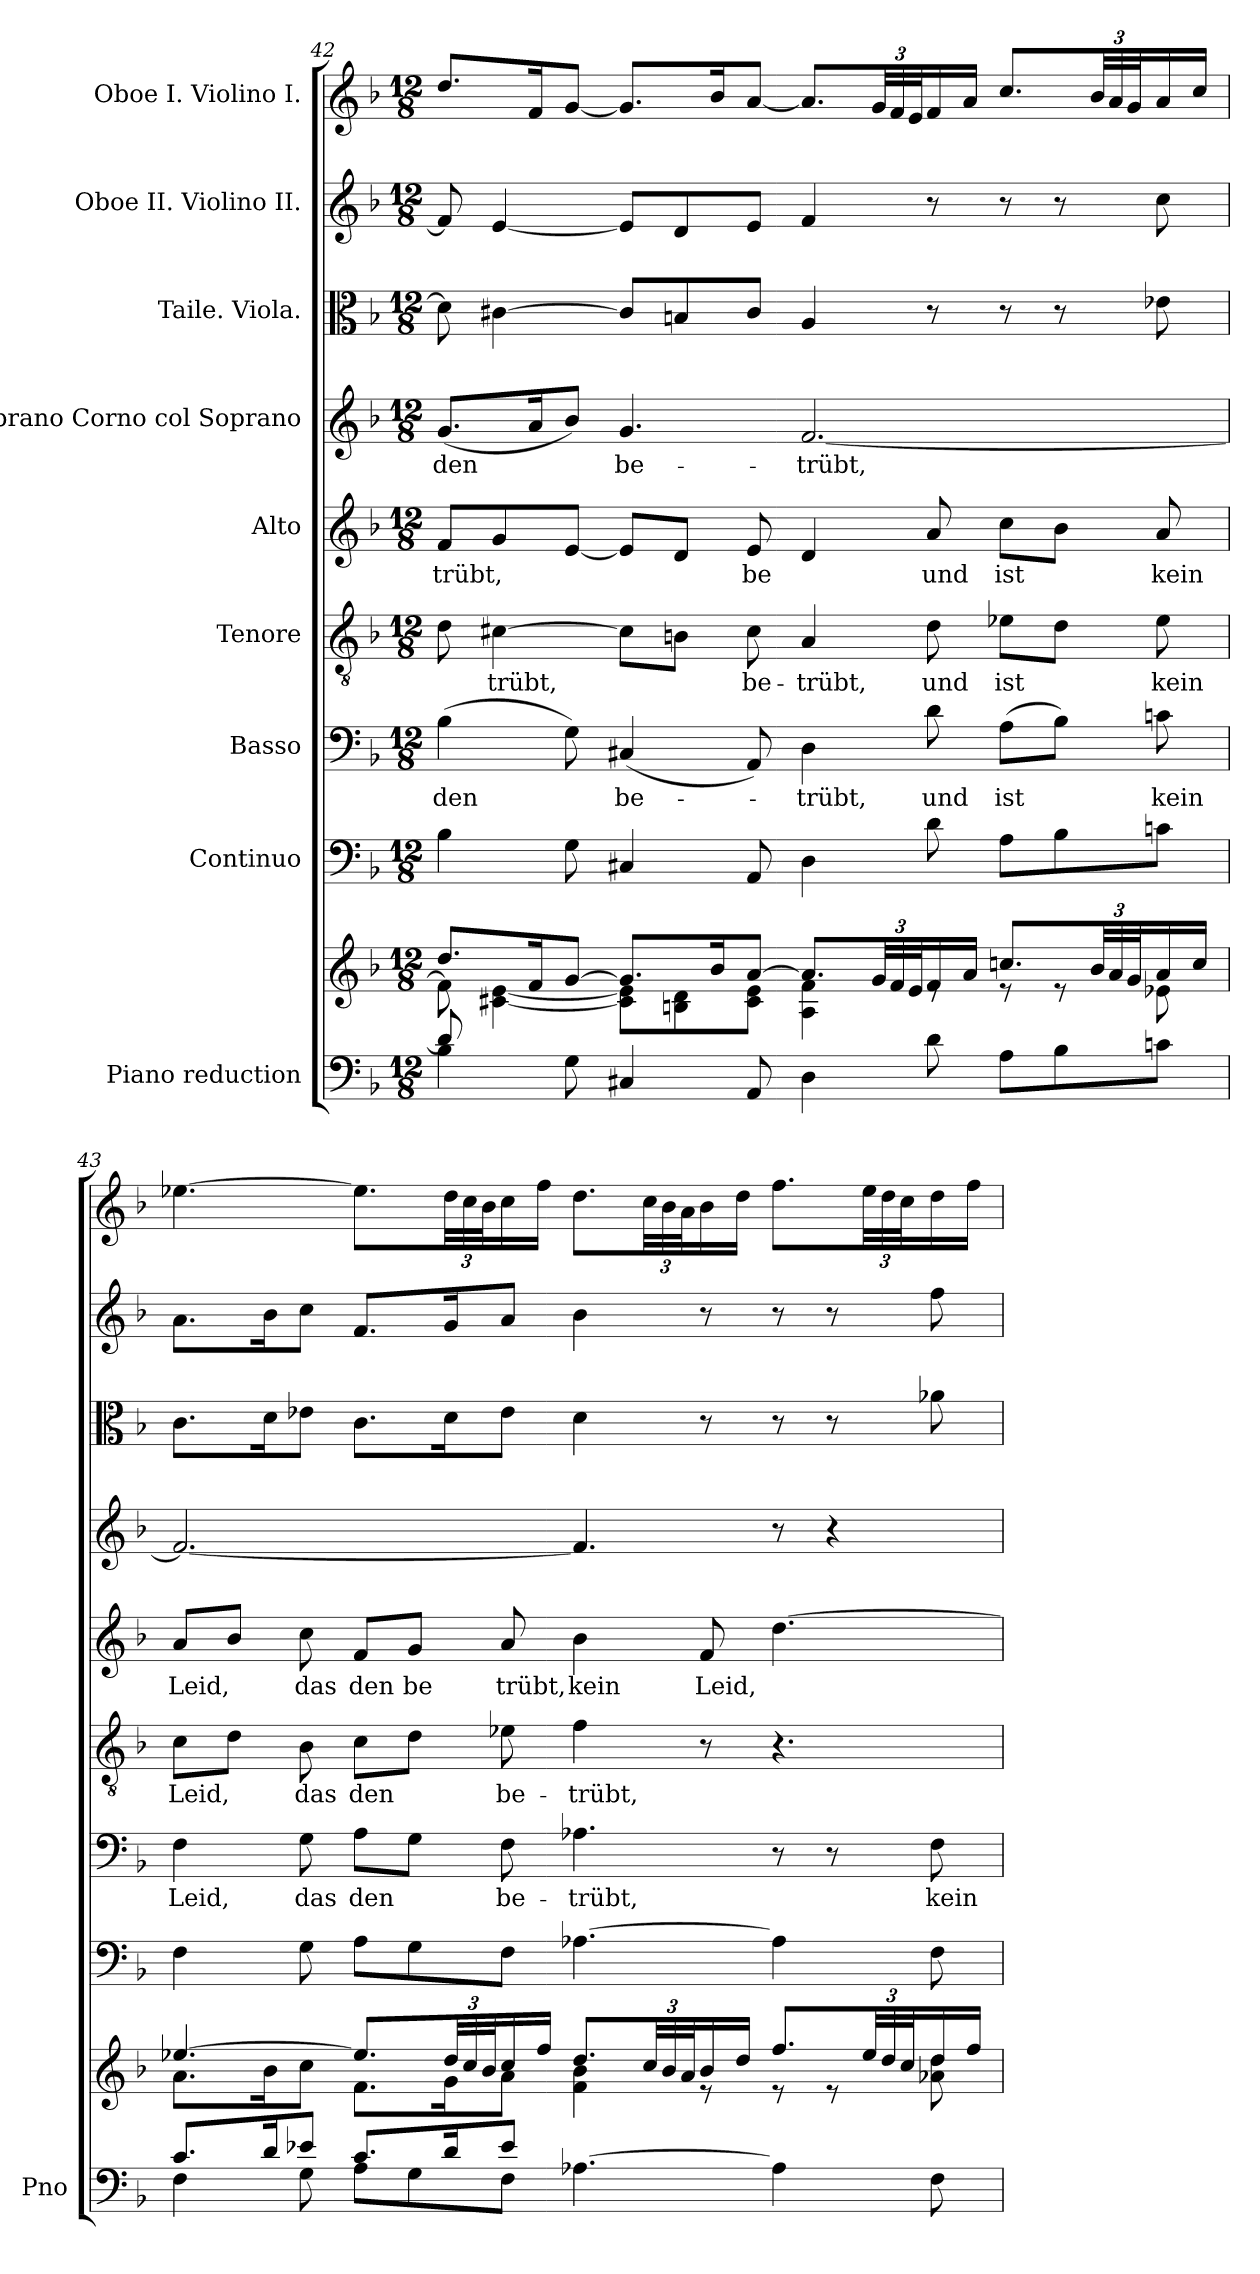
**kern	**kern	**kern	**kern	**text	**kern	**text	**kern	**text	**kern	**text	**kern	**kern	**kern
*part9	*part9	*part8	*part7	*part7	*part6	*part6	*part5	*part5	*part4	*part4	*part3	*part2	*part1
*staff10	*staff9	*staff8	*staff7	*staff7	*staff6	*staff6	*staff5	*staff5	*staff4	*staff4	*staff3	*staff2	*staff1
*I"Piano reduction	*	*I"Continuo	*I"Basso	*	*I"Tenore	*	*I"Alto	*	*I"Soprano Corno col Soprano	*	*I"Taile. Viola.	*I"Oboe II. Violino II.	*I"Oboe I. Violino I.
*I'Pno	*	*	*	*	*	*	*	*	*	*	*	*	*
!!LO:PB:g=z
*clefF4	*clefG2	*clefF4	*clefF4	*	*clefGv2	*	*clefG2	*	*clefG2	*	*clefC3	*clefG2	*clefG2
*k[b-]	*k[b-]	*k[b-]	*k[b-]	*	*k[b-]	*	*k[b-]	*	*k[b-]	*	*k[b-]	*k[b-]	*k[b-]
*M12/8	*M12/8	*M12/8	*M12/8	*	*M12/8	*	*M12/8	*	*M12/8	*	*M12/8	*M12/8	*M12/8
=42	=42	=42	=42	=42	=42	=42	=42	=42	=42	=42	=42	=42	=42
*^	*^	*	*	*	*	*	*	*	*	*	*	*	*
!	!	!	!	!	!	!LO:LY:b	!	!	!	!LO:LY:b	!	!LO:LY:b	!	!	!
8d/]	4B-\	8.dd/L	8f\]	4B-\	(>4B-\	den	8d\	.	8f/L	-trübt,	(<8.g/L	den	8d\]	8f/]	8.dd/L
!	!	!	!	!	!	!	!	!LO:LY:b	!	!	!	!	!	!	!
8ryy	.	.	[4c#X\ [4e\	.	.	.	[4c#X\	-trübt,	8g/	.	.	.	[4c#X\	[4e/	.
.	.	16f/K	.	.	.	.	.	.	.	.	16a/K	.	.	.	16f/K
8G\	8ryy	[8g/J	.	8G\	8G\)	.	.	.	[8e/J	.	8b-/J)	.	.	.	[8g/J
!	!	!	!	!	!	!LO:LY:b	!	!	!	!	!	!LO:LY:b	!	!	!
4C#X/	4.ryy	8.g/L]	8c#\] 8e\]L	4C#X/	(<4C#X/	be-	8c#\L]	.	8e/L]	.	4.g/	be-	8c#/L]	8e/L]	8.g/L]
.	.	.	8Bn\ 8d\	.	.	.	8Bn\J	.	8d/J	.	.	.	8Bn/	8d/	.
.	.	16b-/K	.	.	.	.	.	.	.	.	.	.	.	.	16b-/K
!	!	!	!	!	!	!	!	!LO:LY:b	!	!LO:LY:b	!	!	!	!	!
8AA/	.	[8a/J	8c#\ 8e\J	8AA/	8AA/)	.	8c#\	be-	8e/	be	.	.	8c#/J	8e/J	[8a/J
!	!	!	!	!	!	!LO:LY:b	!	!LO:LY:b	!	!	!	!LO:LY:b	!	!	!
4D\	2.ryy	8.a/L]	4A\ 4f\	4D\	4D\	-trübt,	4A/	-trübt,	4d/	.	[2.f/	-trübt,	4A/	4f/	8.a/L]
*	*	*Xbrackettup	*	*	*	*	*	*	*	*	*	*	*	*	*Xbrackettup
.	.	48g/LL	.	.	.	.	.	.	.	.	.	.	.	.	48g/LL
.	.	48f/	.	.	.	.	.	.	.	.	.	.	.	.	48f/
.	.	48e/J	.	.	.	.	.	.	.	.	.	.	.	.	48e/J
!	!	!	!	!	!	!LO:LY:b	!	!LO:LY:b	!	!LO:LY:b	!	!	!	!	!
8d\	.	16f/	8re	8d\	8d\	und	8d\	und	8a/	und	.	.	8r	8r	16f/
.	.	16a/JJ	.	.	.	.	.	.	.	.	.	.	.	.	16a/JJ
!	!	!	!	!	!	!LO:LY:b	!	!LO:LY:b	!	!LO:LY:b	!	!	!	!	!
8A\L	.	8.ccn/L	8re	8A\L	(>8A\L	ist	8e-X\L	ist	8cc\L	ist	.	.	8r	8r	8.cc/L
8B-\	.	.	8re	8B-\	8B-\J)	.	8d\J	.	8b-\J	.	.	.	8r	8r	.
.	.	48b-/LL	.	.	.	.	.	.	.	.	.	.	.	.	48b-/LL
.	.	48a/	.	.	.	.	.	.	.	.	.	.	.	.	48a/
.	.	48g/J	.	.	.	.	.	.	.	.	.	.	.	.	48g/J
!	!	!	!	!	!	!LO:LY:b	!	!LO:LY:b	!	!LO:LY:b	!	!	!	!	!
8cn\J	.	16a/	8e-X\	8cn\J	8cn\	kein	8e-\	kein	8a/	kein	.	.	8e-X\	8cc\	16a/
.	.	16cc/JJ	.	.	.	.	.	.	.	.	.	.	.	.	16cc/JJ
=43	=43	=43	=43	=43	=43	=43	=43	=43	=43	=43	=43	=43	=43	=43	=43
!	!	!	!	!	!	!LO:LY:b	!	!LO:LY:b	!	!LO:LY:b	!	!	!	!	!
8.c/L	4F\	[4.ee-X/	8.a\L	4F\	4F\	Leid,	8c\L	Leid,	8a/L	Leid,	2.f/_	.	8.c\L	8.a\L	[4.ee-X\
.	.	.	.	.	.	.	8d\J	.	8b-/J	.	.	.	.	.	.
16d/K	.	.	16b-\K	.	.	.	.	.	.	.	.	.	16d\K	16b-\K	.
!	!	!	!	!	!	!LO:LY:b	!	!LO:LY:b	!	!LO:LY:b	!	!	!	!	!
8e-X/J	8G\	.	8cc\J	8G\	8G\	das	8B-\	das	8cc\	das	.	.	8e-X\J	8cc\J	.
!	!	!	!	!	!	!LO:LY:b	!	!LO:LY:b	!	!LO:LY:b	!	!	!	!	!
8.c/L	8A\L	8.ee-/L]	8.f\L	8A\L	8A\L	den	8c\L	den	8f/L	den	.	.	8.c\L	8.f/L	8.ee-\L]
!	!	!	!	!	!	!	!	!	!	!LO:LY:b	!	!	!	!	!
.	8G\	.	.	8G\	8G\J	.	8d\J	.	8g/J	be	.	.	.	.	.
16d/K	.	48dd/LL	16g\K	.	.	.	.	.	.	.	.	.	16d\K	16g/K	48dd\LL
.	.	48cc/	.	.	.	.	.	.	.	.	.	.	.	.	48cc\
.	.	48b-/J	.	.	.	.	.	.	.	.	.	.	.	.	48b-\J
!	!	!	!	!	!	!LO:LY:b	!	!LO:LY:b	!	!LO:LY:b	!	!	!	!	!
8e-/J	8F\J	16cc/	8a\J	8F\J	8F\	be-	8e-X\	be-	8a/	trübt,	.	.	8e-\J	8a/J	16cc\
.	.	16ff/JJ	.	.	.	.	.	.	.	.	.	.	.	.	16ff\JJ
!	!	!	!	!	!	!LO:LY:b	!	!LO:LY:b	!	!LO:LY:b	!	!	!	!	!
[4.A-X\	2.ryy	8.dd/L	4f\ 4b-\	[4.A-X\	4.A-X\	-trübt,	4f\	-trübt,	4b-\	kein	4.f/]	.	4d\	4b-\	8.dd\L
.	.	48cc/LL	.	.	.	.	.	.	.	.	.	.	.	.	48cc\LL
.	.	48b-/	.	.	.	.	.	.	.	.	.	.	.	.	48b-\
.	.	48a/J	.	.	.	.	.	.	.	.	.	.	.	.	48a\J
!	!	!	!	!	!	!	!	!	!	!LO:LY:b	!	!	!	!	!
.	.	16b-/	8re	.	.	.	8r	.	8f/	Leid,	.	.	8r	8r	16b-\
.	.	16dd/JJ	.	.	.	.	.	.	.	.	.	.	.	.	16dd\JJ
4A-\]	.	8.ff/L	8re	4A-\]	8r	.	4.r	.	[4.dd\	.	8r	.	8r	8r	8.ff\L
.	.	.	8re	.	8r	.	.	.	.	.	4r	.	8r	8r	.
.	.	48ee-/LL	.	.	.	.	.	.	.	.	.	.	.	.	48ee-\LL
.	.	48dd/	.	.	.	.	.	.	.	.	.	.	.	.	48dd\
.	.	48cc/J	.	.	.	.	.	.	.	.	.	.	.	.	48cc\J
!	!	!	!	!	!	!LO:LY:b	!	!	!	!	!	!	!	!	!
8F\	.	16dd/	8a-X\ 8dd\	8F\	8F\	kein	.	.	.	.	.	.	8a-X\	8ff\	16dd\
.	.	16ff/JJ	.	.	.	.	.	.	.	.	.	.	.	.	16ff\JJ
*v	*v	*	*	*	*	*	*	*	*	*	*	*	*	*	*
*	*v	*v	*	*	*	*	*	*	*	*	*	*	*	*
=	=	=	=	=	=	=	=	=	=	=	=	=	=
*-	*-	*-	*-	*-	*-	*-	*-	*-	*-	*-	*-	*-	*-
